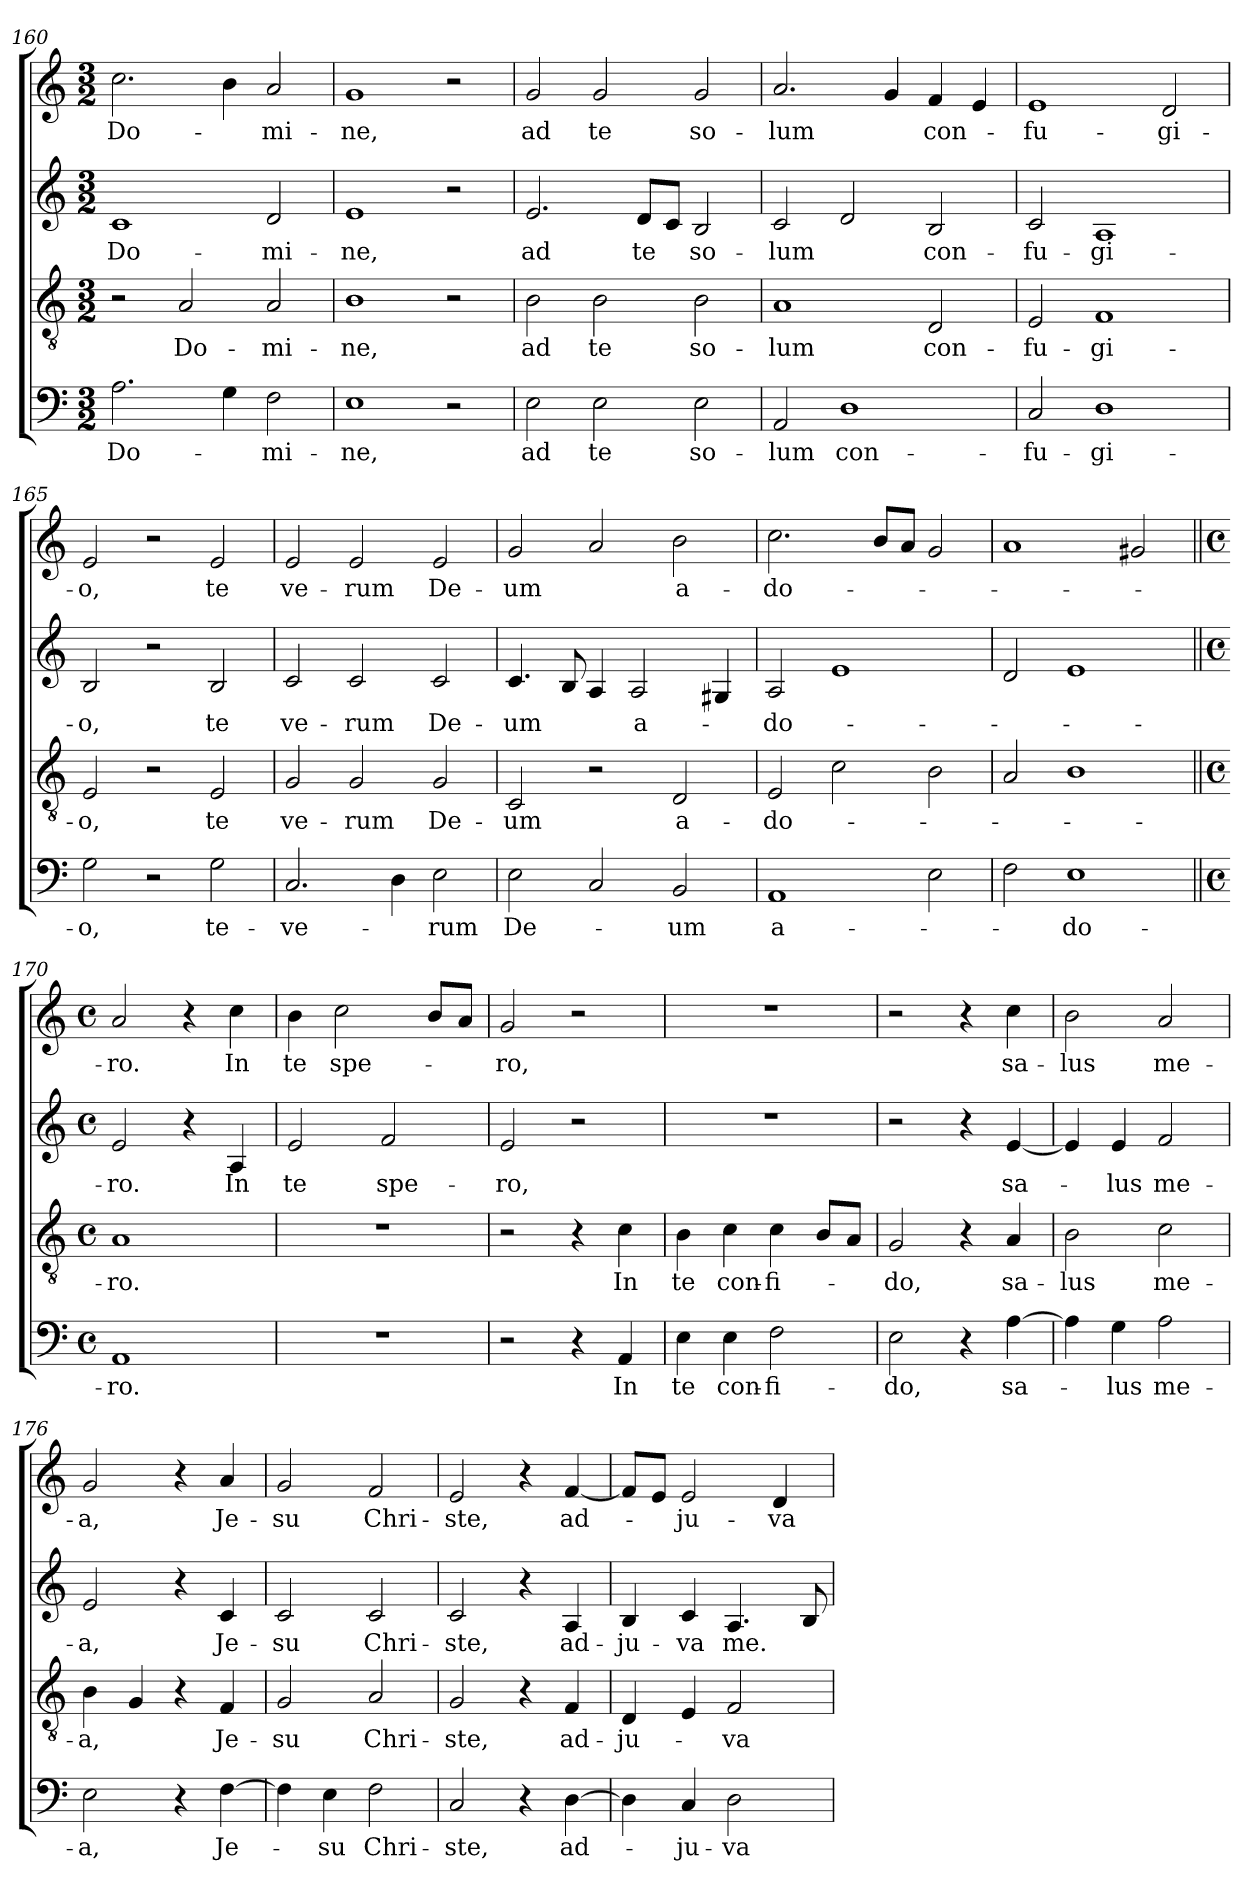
**kern	**text	**kern	**text	**kern	**text	**kern	**text
*part4	*part4	*part3	*part3	*part2	*part2	*part1	*part1
*staff4	*staff4	*staff3	*staff3	*staff2	*staff2	*staff1	*staff1
*clefF4	*	*clefGv2	*	*clefG2	*	*clefG2	*
*k[]	*	*k[]	*	*k[]	*	*k[]	*
*C:	*	*C:	*	*C:	*	*C:	*
*M3/2	*	*M3/2	*	*M3/2	*	*M3/2	*
=160	=160	=160	=160	=160	=160	=160	=160
2.A\	Do-	2r	.	1c	Do-	2.cc\	Do-
.	.	2A/	Do-	.	.	.	.
4G\	.	.	.	.	.	4b\	.
2F\	-mi-	2A/	-mi-	2d/	-mi-	2a/	-mi-
=161	=161	=161	=161	=161	=161	=161	=161
1E	-ne,	1B	-ne,	1e	-ne,	1g	-ne,
2r	.	2r	.	2r	.	2r	.
=162	=162	=162	=162	=162	=162	=162	=162
2E\	ad	2B\	ad	2.e/	ad	2g/	ad
2E\	te	2B\	te	.	.	2g/	te
.	.	.	.	8d/L	te	.	.
.	.	.	.	8c/J	.	.	.
2E\	so-	2B\	so-	2B/	so-	2g/	so-
=163	=163	=163	=163	=163	=163	=163	=163
2AA/	-lum	1A	-lum	2c/	-lum	2.a/	-lum
1D	con-	.	.	2d/	.	.	.
.	.	.	.	.	.	4g/	.
.	.	2D/	con-	2B/	con-	4f/	con-
.	.	.	.	.	.	4e/	.
!!LO:LB:g=z
=164	=164	=164	=164	=164	=164	=164	=164
2C/	-fu-	2E/	-fu-	2c/	-fu-	1e	-fu-
1D	-gi-	1F	-gi-	1A	-gi-	.	.
.	.	.	.	.	.	2d/	-gi-
=165	=165	=165	=165	=165	=165	=165	=165
2G\	-o,	2E/	-o,	2B/	-o,	2e/	-o,
2r	.	2r	.	2r	.	2r	.
2G\	te-	2E/	te	2B/	te	2e/	te
=166	=166	=166	=166	=166	=166	=166	=166
2.C/	-ve-	2G/	ve-	2c/	ve-	2e/	ve-
.	.	2G/	-rum	2c/	-rum	2e/	-rum
4D\	.	.	.	.	.	.	.
2E\	-rum	2G/	De-	2c/	De-	2e/	De-
=167	=167	=167	=167	=167	=167	=167	=167
2E\	De-	2C/	-um	4.c/	-um	2g/	-um
.	.	.	.	8B/	.	.	.
2C/	.	2r	.	4A/	.	2a/	.
.	.	.	.	2A/	a-	.	.
2BB/	-um	2D/	a-	.	.	2b\	a-
.	.	.	.	4G#X/	.	.	.
=168	=168	=168	=168	=168	=168	=168	=168
1AA	a-	2E/	-do-	2A/	-do-	2.cc\	-do-
.	.	2c\	.	1e	.	.	.
.	.	.	.	.	.	8b/L	.
.	.	.	.	.	.	8a/J	.
2E\	.	2B\	.	.	.	2g/	.
!!LO:LB:g=z
=169	=169	=169	=169	=169	=169	=169	=169
2F\	.	2A/	.	2d/	.	1a	.
1E	-do-	1B	.	1e	.	.	.
.	.	.	.	.	.	2g#X/	.
=170||	=170||	=170||	=170||	=170||	=170||	=170||	=170||
*M4/4	*	*M4/4	*	*M4/4	*	*M4/4	*
*met(c)	*	*met(c)	*	*met(c)	*	*met(c)	*
1AA	-ro.	1A	-ro.	2e/	-ro.	2a/	-ro.
.	.	.	.	4r	.	4r	.
.	.	.	.	4A/	In	4cc\	In
=171	=171	=171	=171	=171	=171	=171	=171
1r	.	1r	.	2e/	te	4b\	te
.	.	.	.	.	.	2cc\	spe-
.	.	.	.	2f/	spe-	.	.
.	.	.	.	.	.	8b/L	.
.	.	.	.	.	.	8a/J	.
=172	=172	=172	=172	=172	=172	=172	=172
2r	.	2r	.	2e/	-ro,	2g/	-ro,
4r	.	4r	.	2r	.	2r	.
4AA/	In	4c\	In	.	.	.	.
=173	=173	=173	=173	=173	=173	=173	=173
4E\	te	4B\	te	1r	.	1r	.
4E\	con-	4c\	con-	.	.	.	.
2F\	-fi-	4c\	-fi-	.	.	.	.
.	.	8B/L	.	.	.	.	.
.	.	8A/J	.	.	.	.	.
!!LO:PB:g=z
=174	=174	=174	=174	=174	=174	=174	=174
2E\	-do,	2G/	-do,	2r	.	2r	.
4r	.	4r	.	4r	.	4r	.
[4A\	sa-	4A/	sa-	[4e/	sa-	4cc\	sa-
=175	=175	=175	=175	=175	=175	=175	=175
4A\]	.	2B\	-lus	4e/]	.	2b\	-lus
4G\	-lus	.	.	4e/	-lus	.	.
2A\	me-	2c\	me-	2f/	me-	2a/	me-
=176	=176	=176	=176	=176	=176	=176	=176
2E\	-a,	4B\	-a,	2e/	-a,	2g/	-a,
.	.	4G/	.	.	.	.	.
4r	.	4r	.	4r	.	4r	.
[4F\	Je-	4F/	Je-	4c/	Je-	4a/	Je-
=177	=177	=177	=177	=177	=177	=177	=177
4F\]	.	2G/	-su	2c/	-su	2g/	-su
4E\	-su	.	.	.	.	.	.
2F\	Chri-	2A/	Chri-	2c/	Chri-	2f/	Chri-
=178	=178	=178	=178	=178	=178	=178	=178
2C/	-ste,	2G/	-ste,	2c/	-ste,	2e/	-ste,
4r	.	4r	.	4r	.	4r	.
[4D\	ad-	4F/	ad-	4A/	ad-	[4f/	ad-
=179	=179	=179	=179	=179	=179	=179	=179
4D\]	.	4D/	-ju-	4B/	-ju-	8f/L]	.
.	.	.	.	.	.	8e/J	.
4C/	-ju-	4E/	.	4c/	-va	2e/	-ju-
2D\	-va	2F/	-va	4.A/	me.	.	.
.	.	.	.	.	.	4d/	-va
.	.	.	.	8B/	.	.	.
=	=	=	=	=	=	=	=
*-	*-	*-	*-	*-	*-	*-	*-
